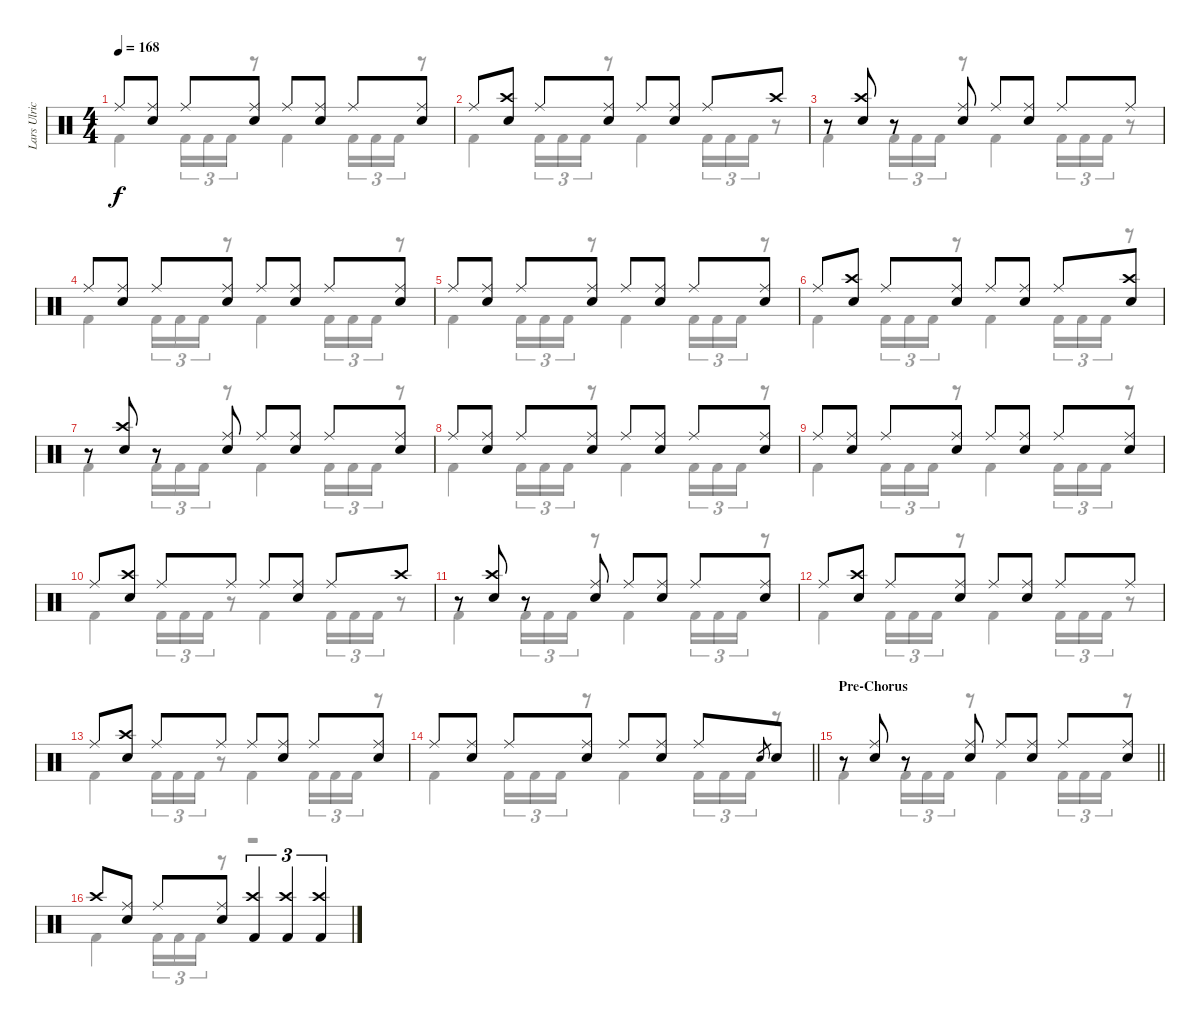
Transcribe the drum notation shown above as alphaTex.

\track ("Lars Ulrich" "Lars Ulric") {instrument percussion}
\staff {score}
\articulation defaults
\voice
\ts (4 4)
\tempo 168
\clef neutral
\ks aminor "Ride (middle)".8{dy f}
("Ride (middle)" "Snare (hit) 2").8 "Ride (middle)".8 ("Ride (middle)" "Snare (hit) 2").8 "Ride (middle)".8 ("Ride (middle)" "Snare (hit) 2").8 "Ride (middle)".8 ("Ride (middle)" "Snare (hit) 2").8 |
"Ride (middle)".8 ("Crash high (hit)" "Snare (hit) 2").8 "Ride (middle)".8 ("Ride (middle)" "Snare (hit) 2").8 "Ride (middle)".8 ("Ride (middle)" "Snare (hit) 2").8 "Ride (middle)".8 "Crash high (hit)".8 |
r.8 ("Crash high (hit)" "Snare (hit) 2").8 r.8 ("Ride (middle)" "Snare (hit) 2").8 "Ride (middle)".8 ("Ride (middle)" "Snare (hit) 2").8 "Ride (middle)".8 "Ride (middle)".8 |
"Ride (middle)".8 ("Ride (middle)" "Snare (hit) 2").8 "Ride (middle)".8 ("Ride (middle)" "Snare (hit) 2").8 "Ride (middle)".8 ("Ride (middle)" "Snare (hit) 2").8 "Ride (middle)".8 ("Ride (middle)" "Snare (hit) 2").8 |
"Ride (middle)".8 ("Ride (middle)" "Snare (hit) 2").8 "Ride (middle)".8 ("Ride (middle)" "Snare (hit) 2").8 "Ride (middle)".8 ("Ride (middle)" "Snare (hit) 2").8 "Ride (middle)".8 ("Ride (middle)" "Snare (hit) 2").8 |
"Ride (middle)".8 ("Crash high (hit)" "Snare (hit) 2").8 "Ride (middle)".8 ("Ride (middle)" "Snare (hit) 2").8 "Ride (middle)".8 ("Ride (middle)" "Snare (hit) 2").8 "Ride (middle)".8 ("Crash high (hit)" "Snare (hit) 2").8 |
r.8 ("Crash high (hit)" "Snare (hit) 2").8 r.8 ("Ride (middle)" "Snare (hit) 2").8 "Ride (middle)".8 ("Ride (middle)" "Snare (hit) 2").8 "Ride (middle)".8 ("Ride (middle)" "Snare (hit) 2").8 |
"Ride (middle)".8 ("Ride (middle)" "Snare (hit) 2").8 "Ride (middle)".8 ("Ride (middle)" "Snare (hit) 2").8 "Ride (middle)".8 ("Ride (middle)" "Snare (hit) 2").8 "Ride (middle)".8 ("Ride (middle)" "Snare (hit) 2").8 |
"Ride (middle)".8 ("Ride (middle)" "Snare (hit) 2").8 "Ride (middle)".8 ("Ride (middle)" "Snare (hit) 2").8 "Ride (middle)".8 ("Ride (middle)" "Snare (hit) 2").8 "Ride (middle)".8 ("Ride (middle)" "Snare (hit) 2").8 |
"Ride (middle)".8 ("Crash high (hit)" "Snare (hit) 2").8 "Ride (middle)".8 "Ride (middle)".8 "Ride (middle)".8 ("Ride (middle)" "Snare (hit) 2").8 "Ride (middle)".8 "Crash high (hit)".8 |
r.8 ("Crash high (hit)" "Snare (hit) 2").8 r.8 ("Ride (middle)" "Snare (hit) 2").8 "Ride (middle)".8 ("Ride (middle)" "Snare (hit) 2").8 "Ride (middle)".8 ("Ride (middle)" "Snare (hit) 2").8 |
"Ride (middle)".8 ("Crash high (hit)" "Snare (hit) 2").8 "Ride (middle)".8 ("Ride (middle)" "Snare (hit) 2").8 "Ride (middle)".8 ("Ride (middle)" "Snare (hit) 2").8 "Ride (middle)".8 "Ride (middle)".8 |
"Ride (middle)".8 ("Crash high (hit)" "Snare (hit) 2").8 "Ride (middle)".8 "Ride (middle)".8 "Ride (middle)".8 ("Ride (middle)" "Snare (hit) 2").8 "Ride (middle)".8 ("Ride (middle)" "Snare (hit) 2").8 |
\barLineRight lightlight "Ride (middle)".8
("Ride (middle)" "Snare (hit) 2").8 "Ride (middle)".8 ("Ride (middle)" "Snare (hit) 2").8 "Ride (middle)".8 ("Ride (middle)" "Snare (hit) 2").8 "Ride (middle)".8 "Snare (hit) 2"{h}.8{gr} "Snare (hit) 2".8 |
\section ("" "Pre-Chorus")
\barLineRight lightlight
r.8 ("Ride (middle)" "Snare (hit) 2").8 r.8 ("Ride (middle)" "Snare (hit) 2").8 "Ride (middle)".8 ("Ride (middle)" "Snare (hit) 2").8 "Ride (middle)".8 ("Ride (middle)" "Snare (hit) 2").8 |
"Crash high (hit)".8 ("Ride (middle)" "Snare (hit) 2").8 "Ride (middle)".8 ("Ride (middle)" "Snare (hit) 2").8 ("Crash high (hit)" "Kick (hit) 2").4{tu (3 2)} ("Crash high (hit)" "Kick (hit) 2").4{tu (3 2)} ("Crash high (hit)" "Kick (hit) 2").4{tu (3 2)}
\voice
\clef neutral
\ottava regular
\simile none
\ks aminor "Kick (hit) 2".4{dy f} "Kick (hit) 2".16{tu (3 2)} "Kick (hit) 2".16{tu (3 2)} "Kick (hit) 2".16{tu (3 2)}
r.8 "Kick (hit) 2".4 "Kick (hit) 2".16{tu (3 2)} "Kick (hit) 2".16{tu (3 2)} "Kick (hit) 2".16{tu (3 2)} r.8 |
"Kick (hit) 2".4 "Kick (hit) 2".16{tu (3 2)} "Kick (hit) 2".16{tu (3 2)} "Kick (hit) 2".16{tu (3 2)} r.8 "Kick (hit) 2".4 "Kick (hit) 2".16{tu (3 2)} "Kick (hit) 2".16{tu (3 2)} "Kick (hit) 2".16{tu (3 2)} r.8 |
"Kick (hit) 2".4 "Kick (hit) 2".16{tu (3 2)} "Kick (hit) 2".16{tu (3 2)} "Kick (hit) 2".16{tu (3 2)} r.8 "Kick (hit) 2".4 "Kick (hit) 2".16{tu (3 2)} "Kick (hit) 2".16{tu (3 2)} "Kick (hit) 2".16{tu (3 2)} r.8 |
"Kick (hit) 2".4 "Kick (hit) 2".16{tu (3 2)} "Kick (hit) 2".16{tu (3 2)} "Kick (hit) 2".16{tu (3 2)} r.8 "Kick (hit) 2".4 "Kick (hit) 2".16{tu (3 2)} "Kick (hit) 2".16{tu (3 2)} "Kick (hit) 2".16{tu (3 2)} r.8 |
"Kick (hit) 2".4 "Kick (hit) 2".16{tu (3 2)} "Kick (hit) 2".16{tu (3 2)} "Kick (hit) 2".16{tu (3 2)} r.8 "Kick (hit) 2".4 "Kick (hit) 2".16{tu (3 2)} "Kick (hit) 2".16{tu (3 2)} "Kick (hit) 2".16{tu (3 2)} r.8 |
"Kick (hit) 2".4 "Kick (hit) 2".16{tu (3 2)} "Kick (hit) 2".16{tu (3 2)} "Kick (hit) 2".16{tu (3 2)} r.8 "Kick (hit) 2".4 "Kick (hit) 2".16{tu (3 2)} "Kick (hit) 2".16{tu (3 2)} "Kick (hit) 2".16{tu (3 2)} r.8 |
"Kick (hit) 2".4 "Kick (hit) 2".16{tu (3 2)} "Kick (hit) 2".16{tu (3 2)} "Kick (hit) 2".16{tu (3 2)} r.8 "Kick (hit) 2".4 "Kick (hit) 2".16{tu (3 2)} "Kick (hit) 2".16{tu (3 2)} "Kick (hit) 2".16{tu (3 2)} r.8 |
"Kick (hit) 2".4 "Kick (hit) 2".16{tu (3 2)} "Kick (hit) 2".16{tu (3 2)} "Kick (hit) 2".16{tu (3 2)} r.8 "Kick (hit) 2".4 "Kick (hit) 2".16{tu (3 2)} "Kick (hit) 2".16{tu (3 2)} "Kick (hit) 2".16{tu (3 2)} r.8 |
"Kick (hit) 2".4 "Kick (hit) 2".16{tu (3 2)} "Kick (hit) 2".16{tu (3 2)} "Kick (hit) 2".16{tu (3 2)} r.8 "Kick (hit) 2".4 "Kick (hit) 2".16{tu (3 2)} "Kick (hit) 2".16{tu (3 2)} "Kick (hit) 2".16{tu (3 2)} r.8 |
"Kick (hit) 2".4 "Kick (hit) 2".16{tu (3 2)} "Kick (hit) 2".16{tu (3 2)} "Kick (hit) 2".16{tu (3 2)} r.8 "Kick (hit) 2".4 "Kick (hit) 2".16{tu (3 2)} "Kick (hit) 2".16{tu (3 2)} "Kick (hit) 2".16{tu (3 2)} r.8 |
"Kick (hit) 2".4 "Kick (hit) 2".16{tu (3 2)} "Kick (hit) 2".16{tu (3 2)} "Kick (hit) 2".16{tu (3 2)} r.8 "Kick (hit) 2".4 "Kick (hit) 2".16{tu (3 2)} "Kick (hit) 2".16{tu (3 2)} "Kick (hit) 2".16{tu (3 2)} r.8 |
"Kick (hit) 2".4 "Kick (hit) 2".16{tu (3 2)} "Kick (hit) 2".16{tu (3 2)} "Kick (hit) 2".16{tu (3 2)} r.8 "Kick (hit) 2".4 "Kick (hit) 2".16{tu (3 2)} "Kick (hit) 2".16{tu (3 2)} "Kick (hit) 2".16{tu (3 2)} r.8 |
"Kick (hit) 2".4 "Kick (hit) 2".16{tu (3 2)} "Kick (hit) 2".16{tu (3 2)} "Kick (hit) 2".16{tu (3 2)} r.8 "Kick (hit) 2".4 "Kick (hit) 2".16{tu (3 2)} "Kick (hit) 2".16{tu (3 2)} "Kick (hit) 2".16{tu (3 2)} r.8 |
\barLineRight lightlight "Kick (hit) 2".4 "Kick (hit) 2".16{tu (3 2)} "Kick (hit) 2".16{tu (3 2)} "Kick (hit) 2".16{tu (3 2)}
r.8 "Kick (hit) 2".4 "Kick (hit) 2".16{tu (3 2)} "Kick (hit) 2".16{tu (3 2)} "Kick (hit) 2".16{tu (3 2)} r.8 |
\barLineRight lightlight "Kick (hit) 2".4 "Kick (hit) 2".16{tu (3 2)} "Kick (hit) 2".16{tu (3 2)} "Kick (hit) 2".16{tu (3 2)}
r.8 "Kick (hit) 2".4 "Kick (hit) 2".16{tu (3 2)} "Kick (hit) 2".16{tu (3 2)} "Kick (hit) 2".16{tu (3 2)} r.8 |
"Kick (hit) 2".4 "Kick (hit) 2".16{tu (3 2)} "Kick (hit) 2".16{tu (3 2)} "Kick (hit) 2".16{tu (3 2)} r.8 r.2
